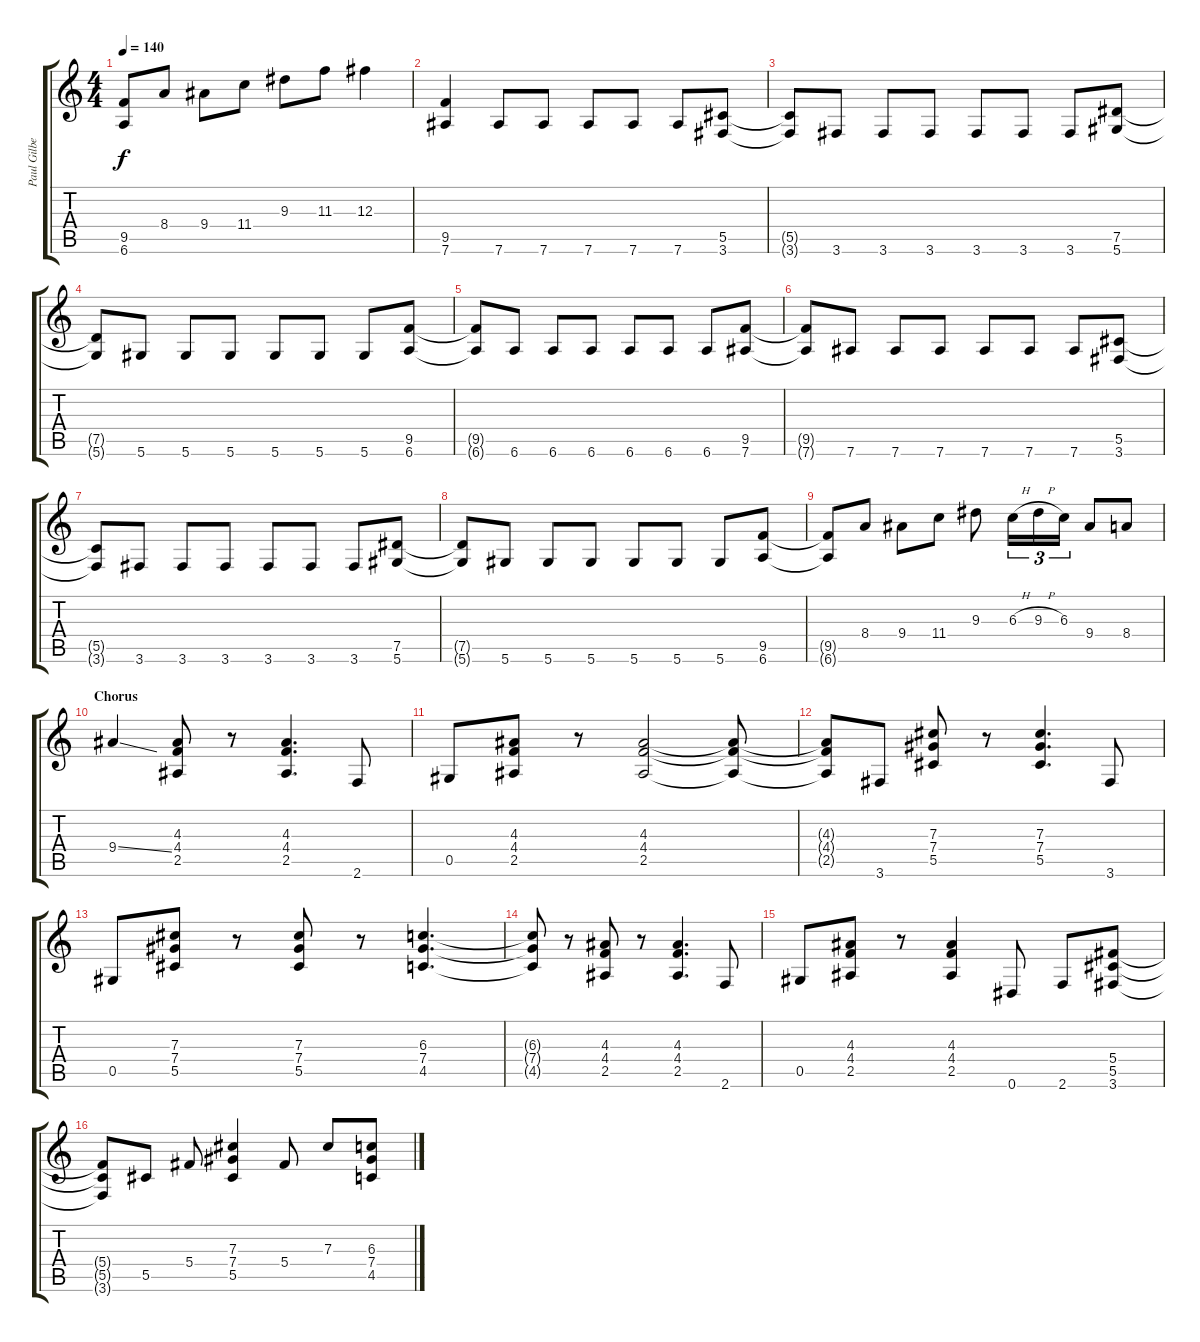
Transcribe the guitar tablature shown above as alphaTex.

\track ("Paul Gilbert" "Paul Gilbe") {instrument distortionguitar}
\staff {score tabs}
\tuning (Eb4 Bb3 Gb3 Db3 Ab2 Eb2) {hide}
\ts (4 4)
\tempo 140
\clef g2
\ks c
(9.5{t} 6.6{t}).8{dy f} 8.4.8 9.4.8 11.4.8 9.3.8 11.3.8 12.3.4 |
(9.5 7.6).4 7.6.8 7.6.8 7.6.8 7.6.8 7.6.8 (5.5 3.6).8 |
(5.5{t} 3.6{t}).8 3.6.8 3.6.8 3.6.8 3.6.8 3.6.8 3.6.8 (7.5 5.6).8 |
(7.5{t} 5.6{t}).8 5.6.8 5.6.8 5.6.8 5.6.8 5.6.8 5.6.8 (9.5 6.6).8 |
(9.5{t} 6.6{t}).8 6.6.8 6.6.8 6.6.8 6.6.8 6.6.8 6.6.8 (9.5 7.6).8 |
(9.5{t} 7.6{t}).8 7.6.8 7.6.8 7.6.8 7.6.8 7.6.8 7.6.8 (5.5 3.6).8 |
(5.5{t} 3.6{t}).8 3.6.8 3.6.8 3.6.8 3.6.8 3.6.8 3.6.8 (7.5 5.6).8 |
(7.5{t} 5.6{t}).8 5.6.8 5.6.8 5.6.8 5.6.8 5.6.8 5.6.8 (9.5 6.6).8 |
(9.5{t} 6.6{t}).8 8.4.8 9.4.8 11.4.8 9.3.8 6.3{h}.16{tu (3 2)} 9.3{h}.16{tu (3 2)} 6.3.16{tu (3 2)} 9.4.8 8.4.8 |
\section ("" "Chorus")
9.4{ss}.4 (4.3 4.4 2.5).8 r.8 (4.3 4.4 2.5).4{d} 2.6.8 |
0.5.8 (4.3 4.4 2.5).8 r.8 (4.3 4.4 2.5).2 (4.3{t} 4.4{t} 2.5{t}).8 |
(4.3{t} 4.4{t} 2.5{t}).8 3.6.8 (7.3 7.4 5.5).8 r.8 (7.3 7.4 5.5).4{d} 3.6.8 |
0.5.8 (7.3 7.4 5.5).8 r.8 (7.3 7.4 5.5).8 r.8 (6.3 7.4 4.5).4{d} |
(6.3{t} 7.4{t} 4.5{t}).8 r.8 (4.3 4.4 2.5).8 r.8 (4.3 4.4 2.5).4{d} 2.6.8 |
0.5.8 (4.3 4.4 2.5).8 r.8 (4.3 4.4 2.5).4 0.6.8 2.6.8 (5.4 5.5 3.6).8 |
(5.4{t} 5.5{t} 3.6{t}).8 5.5.8 5.4.8 (7.3 7.4 5.5).4 5.4.8 7.3.8 (6.3 7.4 4.5).8
